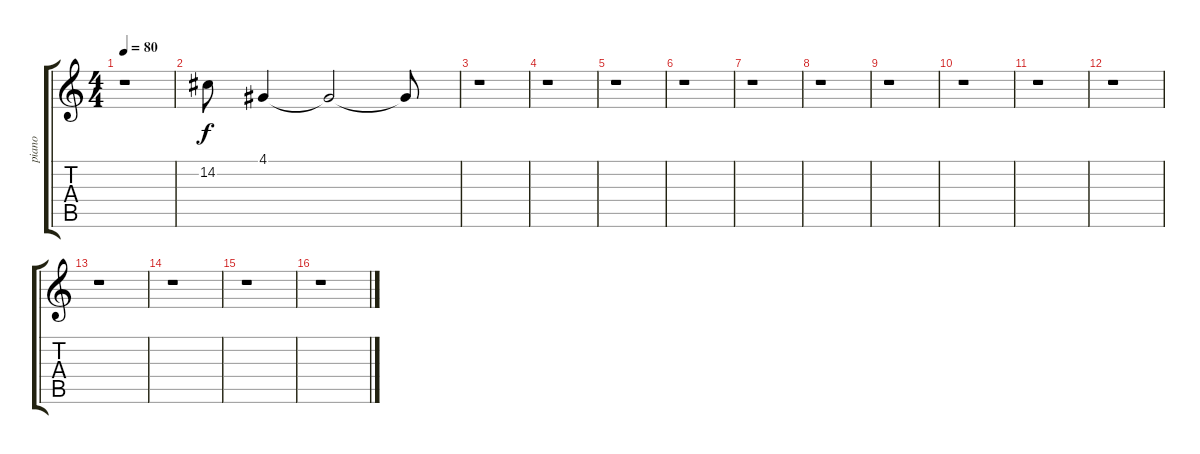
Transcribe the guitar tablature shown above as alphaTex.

\track ("piano" "piano") {instrument acousticgrandpiano}
\staff {score tabs}
\tuning (E4 B3 G3 D3 A2 E2) {hide}
\ts (4 4)
\tempo 80
\clef g2
\ks c
r.1{dy f instrument acousticgrandpiano} |
14.2.8 4.1.4 4.1{t}.2 4.1{t}.8 |
r.1 |
r.1 |
r.1 |
r.1 |
r.1 |
r.1 |
r.1 |
r.1 |
r.1 |
r.1 |
r.1 |
r.1 |
r.1 |
r.1
